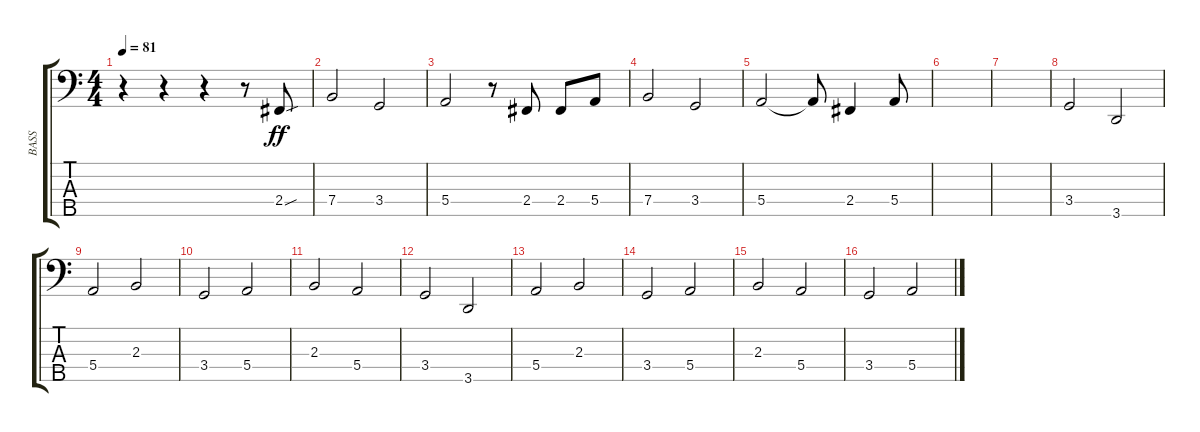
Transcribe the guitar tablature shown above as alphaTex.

\track ("BASS" "BASS") {instrument electricbassfinger}
\staff {score tabs}
\tuning (G2 D2 A1 E1 B0) {hide}
\ts (4 4)
\tempo 81
\clef f4
\ks c
r.4{dy ff} r.4 r.4 r.8 2.4{sou}.8 |
7.4.2 3.4.2 |
5.4.2 r.8 2.4.8 2.4.8 5.4.8 |
7.4.2 3.4.2 |
5.4.2 5.4{t}.8 2.4.4 5.4.8 |
|
|
3.4.2 3.5.2 |
5.4.2 2.3.2 |
3.4.2 5.4.2 |
2.3.2 5.4.2 |
3.4.2 3.5.2 |
5.4.2 2.3.2 |
3.4.2 5.4.2 |
2.3.2 5.4.2 |
3.4.2 5.4.2
